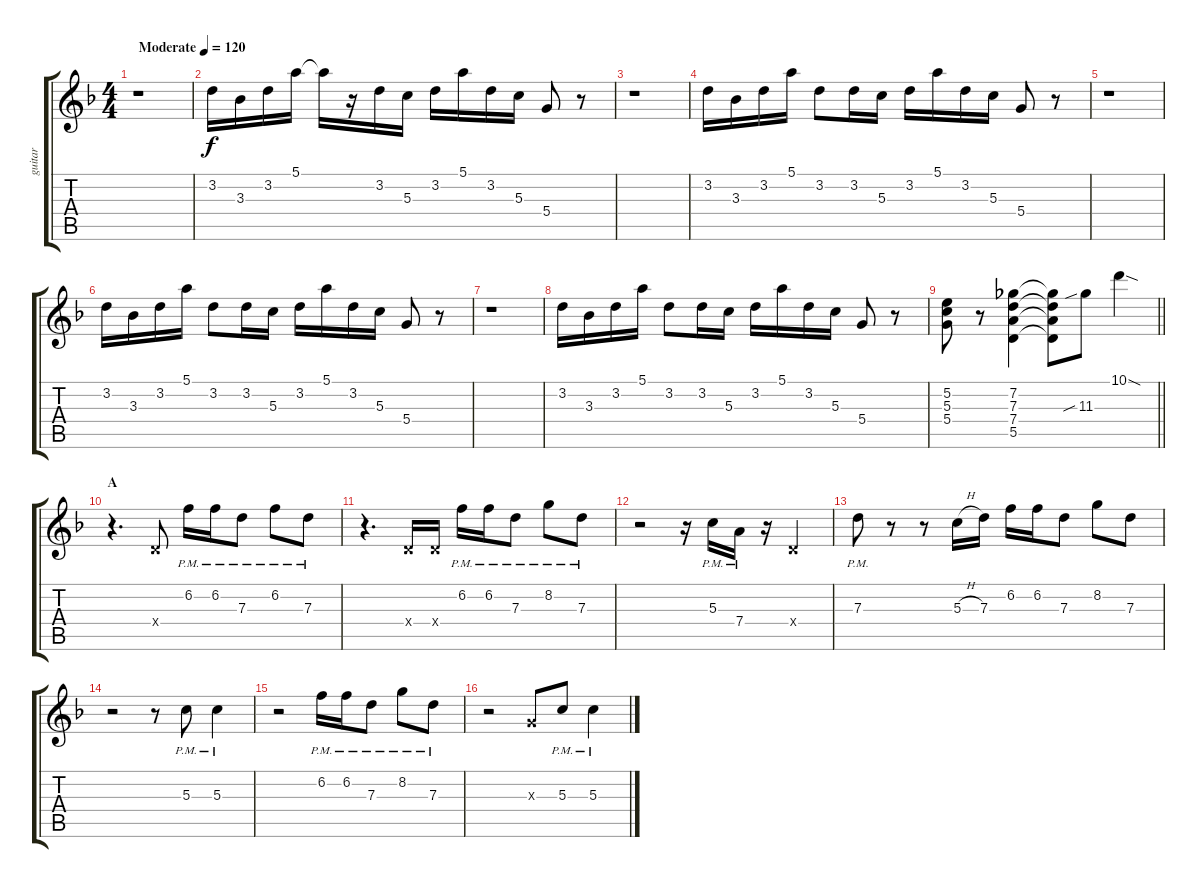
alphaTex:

\track ("guitar" "guitar") {instrument electricguitarclean}
\staff {score tabs}
\tuning (E4 B3 G3 D3 A2 E2) {hide}
\ts (4 4)
\tempo (120 "Moderate")
\clef g2
\ks f
r.1{dy f instrument electricguitarclean} |
3.2.16 3.3.16 3.2.16 5.1.16 5.1{t}.16 r.16 3.2.16 5.3.16 3.2.16 5.1.16 3.2.16 5.3.16 5.4.8 r.8 |
r.1 |
3.2.16 3.3.16 3.2.16 5.1.16 3.2.8 3.2.16 5.3.16 3.2.16 5.1.16 3.2.16 5.3.16 5.4.8 r.8 |
r.1 |
3.2.16 3.3.16 3.2.16 5.1.16 3.2.8 3.2.16 5.3.16 3.2.16 5.1.16 3.2.16 5.3.16 5.4.8 r.8 |
r.1 |
3.2.16 3.3.16 3.2.16 5.1.16 3.2.8 3.2.16 5.3.16 3.2.16 5.1.16 3.2.16 5.3.16 5.4.8 r.8 |
\barLineRight lightlight
(5.2 5.3 5.4).8 r.8 (7.2 7.3 7.4 5.5).4 (7.2{t} 7.3{t} 7.4{t} 5.5{t}).8 11.3{sib}.8 10.1{sod}.4 |
\section ("" "A")
r.4{d} 0.4{x}.8 6.2{pm}.16 6.2{pm}.16 7.3{pm}.8 6.2{pm}.8 7.3{pm}.8 |
r.4{d} 0.4{x}.16 0.4{x}.16 6.2{pm}.16 6.2{pm}.16 7.3{pm}.8 8.2{pm}.8 7.3{pm}.8 |
r.2 r.16 5.3{pm}.16 7.4{pm}.16 r.16 0.4{x}.4 |
7.3{pm}.8 r.8 r.8 5.3{h}.16 7.3.16 6.2.16 6.2.16 7.3.8 8.2.8 7.3.8 |
r.2 r.8 5.3{pm}.8 5.3{pm}.4 |
r.2 6.2{pm}.16 6.2{pm}.16 7.3{pm}.8 8.2{pm}.8 7.3{pm}.8 |
r.2 0.3{x}.8 5.3{pm}.8 5.3{pm}.4
